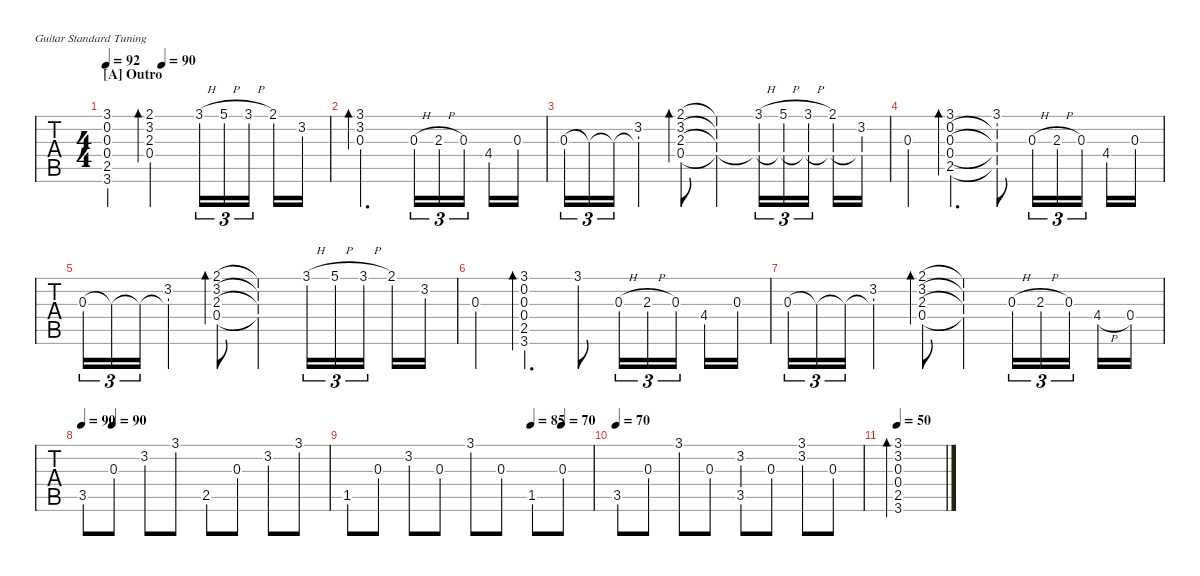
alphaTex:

\hideDynamics
\bracketExtendMode nobrackets
\singleTrackTrackNamePolicy hidden
\multiTrackTrackNamePolicy hidden
\firstSystemTrackNameMode fullname
\firstSystemTrackNameOrientation horizontal
\otherSystemsTrackNameOrientation horizontal
\track ("Steel Guitar" "S-Gt") {instrument acousticguitarsteel}
\staff {tabs}
\tuning (E4 B3 G3 D3 A2 E2)
\ts (4 4)
\section ("A" "Outro")
\tempo 92
\tempo (90 0.25)
\clef g2
\ks d
(3.1{acc forcenatural} 0.2{acc forcenatural} 0.3{acc forcenatural} 0.4{acc forcenatural} 2.5{acc forcenatural} 3.6{acc forcenatural}).4{dy mp instrument acousticguitarsteel} (2.1{acc #} 3.2{acc forcenatural} 2.3{acc forcenatural} 0.4{acc forcenatural}).2{bd 120} 3.1{h acc forcenatural}.16{tu (3 2)} 5.1{h acc forcenatural}.16{tu (3 2)} 3.1{h acc forcenatural}.16{tu (3 2)} 2.1{acc #}.16 3.2{acc forcenatural}.16 |
(3.1{acc forcenatural} 3.2{acc forcenatural} 0.3{acc forcenatural}).2{d bd 60} 0.3{h acc forcenatural}.16{tu (3 2)} 2.3{h acc forcenatural}.16{tu (3 2)} 0.3{acc forcenatural}.16{tu (3 2)} 4.4{acc #}.16 0.3{acc forcenatural}.16 |
0.3{acc forcenatural}.16{tu (3 2)} 0.3{t acc forcenatural}.16{tu (3 2)} 0.3{t acc forcenatural}.16{tu (3 2)} (0.3{t acc forcenatural} 3.2{acc forcenatural}).4 (2.1{acc #} 3.2{acc forcenatural} 2.3{acc forcenatural} 0.4{acc forcenatural}).8{bd 51} (2.1{t acc #} 3.2{t acc forcenatural} 2.3{t acc forcenatural} 0.4{t acc forcenatural}).4 (3.1{h acc forcenatural} 0.4{t acc forcenatural}).16{tu (3 2)} (5.1{h acc forcenatural} 0.4{t acc forcenatural}).16{tu (3 2)} (3.1{h acc forcenatural} 0.4{t acc forcenatural}).16{tu (3 2)} (2.1{acc #} 0.4{t acc forcenatural}).16 (3.2{acc forcenatural} 0.4{t acc forcenatural}).16 |
0.3{acc forcenatural}.4 (3.1{acc forcenatural} 0.2{acc forcenatural} 0.3{acc forcenatural} 0.4{acc forcenatural} 2.5{acc forcenatural}).4{d bd 50} (3.1{acc forcenatural} 0.2{t acc forcenatural} 0.3{t acc forcenatural} 0.4{t acc forcenatural} 2.5{t acc forcenatural}).8 0.3{h acc forcenatural}.16{tu (3 2)} 2.3{h acc forcenatural}.16{tu (3 2)} 0.3{acc forcenatural}.16{tu (3 2)} 4.4{acc #}.16 0.3{acc forcenatural}.16 |
0.3{acc forcenatural}.16{tu (3 2)} 0.3{t acc forcenatural}.16{tu (3 2)} 0.3{t acc forcenatural}.16{tu (3 2)} (3.2{acc forcenatural} 0.3{t acc forcenatural}).4 (2.1{acc #} 3.2{acc forcenatural} 2.3{acc forcenatural} 0.4{acc forcenatural}).8{bd 47} (2.1{t acc #} 3.2{t acc forcenatural} 2.3{t acc forcenatural} 0.4{t acc forcenatural}).4 3.1{h acc forcenatural}.16{tu (3 2)} 5.1{h acc forcenatural}.16{tu (3 2)} 3.1{h acc forcenatural}.16{tu (3 2)} 2.1{acc #}.16 3.2{acc forcenatural}.16 |
0.3{acc forcenatural}.4 (3.1{acc forcenatural} 0.2{acc forcenatural} 0.3{acc forcenatural} 0.4{acc forcenatural} 2.5{acc forcenatural} 3.6{acc forcenatural}).4{d bd 48} 3.1{acc forcenatural}.8 0.3{h acc forcenatural}.16{tu (3 2)} 2.3{h acc forcenatural}.16{tu (3 2)} 0.3{acc forcenatural}.16{tu (3 2)} 4.4{acc #}.16 0.3{acc forcenatural}.16 |
0.3{acc forcenatural}.16{tu (3 2)} 0.3{t acc forcenatural}.16{tu (3 2)} 0.3{t acc forcenatural}.16{tu (3 2)} (3.2{acc forcenatural} 0.3{t acc forcenatural}).4 (2.1{acc #} 3.2{acc forcenatural} 2.3{acc forcenatural} 0.4{acc forcenatural}).8{bd 51} (2.1{t acc #} 3.2{t acc forcenatural} 2.3{t acc forcenatural} 0.4{t acc forcenatural}).4 0.3{h acc forcenatural}.16{tu (3 2)} 2.3{h acc forcenatural}.16{tu (3 2)} 0.3{acc forcenatural}.16{tu (3 2)} 4.4{h acc #}.16 0.4{acc forcenatural}.16 |
\tempo 90
\tempo (90 0.125)
3.5{acc forcenatural}.8 0.3{acc forcenatural}.8 3.2{acc forcenatural}.8 3.1{acc forcenatural}.8 2.5{acc forcenatural}.8 0.3{acc forcenatural}.8 3.2{acc forcenatural}.8 3.1{acc forcenatural}.8 |
\tempo (85 0.75)
\tempo (70 0.875)
1.5{acc #}.8 0.3{acc forcenatural}.8 3.2{acc forcenatural}.8 0.3{acc forcenatural}.8 3.1{acc forcenatural}.8 0.3{acc forcenatural}.8 1.5{acc #}.8 0.3{acc forcenatural}.8 |
\tempo 70
3.5{acc forcenatural}.8 0.3{acc forcenatural}.8 3.1{acc forcenatural}.8 0.3{acc forcenatural}.8 (3.2{acc forcenatural} 3.5{acc forcenatural}).8 0.3{acc forcenatural}.8 (3.1{acc forcenatural} 3.2{acc forcenatural}).8 0.3{acc forcenatural}.8 |
\tempo 50
(3.1{acc forcenatural} 3.2{acc forcenatural} 0.3{acc forcenatural} 0.4{acc forcenatural} 2.5{acc forcenatural} 3.6{acc forcenatural}).1{bd 240}
